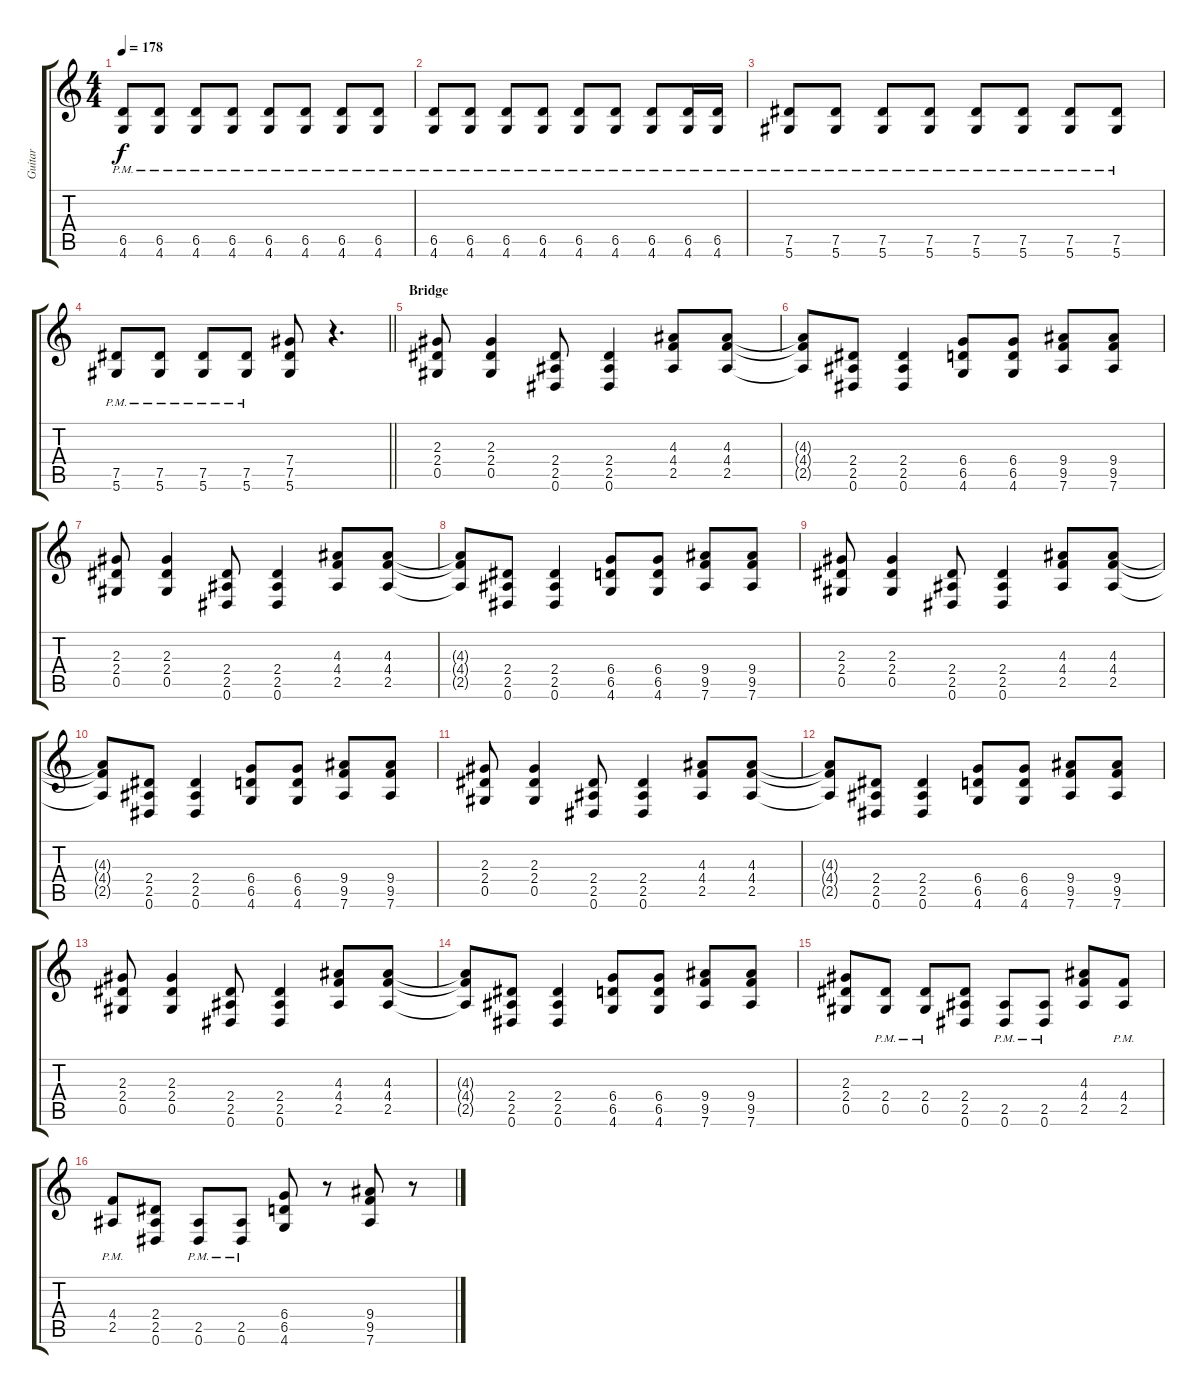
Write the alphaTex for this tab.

\track ("Guitar" "Guitar") {instrument distortionguitar}
\staff {score tabs}
\tuning (Eb4 Bb3 Gb3 Db3 Ab2 Eb2) {hide}
\ts (4 4)
\tempo 178
\clef g2
\ks c
(6.5{pm} 4.6{pm}).8{dy f} (6.5{pm} 4.6{pm}).8 (6.5{pm} 4.6{pm}).8 (6.5{pm} 4.6{pm}).8 (6.5{pm} 4.6{pm}).8 (6.5{pm} 4.6{pm}).8 (6.5{pm} 4.6{pm}).8 (6.5{pm} 4.6{pm}).8 |
(6.5{pm} 4.6{pm}).8 (6.5{pm} 4.6{pm}).8 (6.5{pm} 4.6{pm}).8 (6.5{pm} 4.6{pm}).8 (6.5{pm} 4.6{pm}).8 (6.5{pm} 4.6{pm}).8 (6.5{pm} 4.6{pm}).8 (6.5{pm} 4.6{pm}).16 (6.5{pm} 4.6{pm}).16 |
(7.5{pm} 5.6{pm}).8 (7.5{pm} 5.6{pm}).8 (7.5{pm} 5.6{pm}).8 (7.5{pm} 5.6{pm}).8 (7.5{pm} 5.6{pm}).8 (7.5{pm} 5.6{pm}).8 (7.5{pm} 5.6{pm}).8 (7.5{pm} 5.6{pm}).8 |
\barLineRight lightlight
(7.5{pm} 5.6{pm}).8 (7.5{pm} 5.6{pm}).8 (7.5{pm} 5.6{pm}).8 (7.5{pm} 5.6{pm}).8 (7.4 7.5 5.6).8 r.4{d} |
\section ("" "Bridge")
(2.3 2.4 0.5).8 (2.3 2.4 0.5).4 (2.4 2.5 0.6).8 (2.4 2.5 0.6).4 (4.3 4.4 2.5).8 (4.3 4.4 2.5).8 |
(4.3{t} 4.4{t} 2.5{t}).8 (2.4 2.5 0.6).8 (2.4 2.5 0.6).4 (6.4 6.5 4.6).8 (6.4 6.5 4.6).8 (9.4 9.5 7.6).8 (9.4 9.5 7.6).8 |
(2.3 2.4 0.5).8 (2.3 2.4 0.5).4 (2.4 2.5 0.6).8 (2.4 2.5 0.6).4 (4.3 4.4 2.5).8 (4.3 4.4 2.5).8 |
(4.3{t} 4.4{t} 2.5{t}).8 (2.4 2.5 0.6).8 (2.4 2.5 0.6).4 (6.4 6.5 4.6).8 (6.4 6.5 4.6).8 (9.4 9.5 7.6).8 (9.4 9.5 7.6).8 |
(2.3 2.4 0.5).8 (2.3 2.4 0.5).4 (2.4 2.5 0.6).8 (2.4 2.5 0.6).4 (4.3 4.4 2.5).8 (4.3 4.4 2.5).8 |
(4.3{t} 4.4{t} 2.5{t}).8 (2.4 2.5 0.6).8 (2.4 2.5 0.6).4 (6.4 6.5 4.6).8 (6.4 6.5 4.6).8 (9.4 9.5 7.6).8 (9.4 9.5 7.6).8 |
(2.3 2.4 0.5).8 (2.3 2.4 0.5).4 (2.4 2.5 0.6).8 (2.4 2.5 0.6).4 (4.3 4.4 2.5).8 (4.3 4.4 2.5).8 |
(4.3{t} 4.4{t} 2.5{t}).8 (2.4 2.5 0.6).8 (2.4 2.5 0.6).4 (6.4 6.5 4.6).8 (6.4 6.5 4.6).8 (9.4 9.5 7.6).8 (9.4 9.5 7.6).8 |
(2.3 2.4 0.5).8 (2.3 2.4 0.5).4 (2.4 2.5 0.6).8 (2.4 2.5 0.6).4 (4.3 4.4 2.5).8 (4.3 4.4 2.5).8 |
(4.3{t} 4.4{t} 2.5{t}).8 (2.4 2.5 0.6).8 (2.4 2.5 0.6).4 (6.4 6.5 4.6).8 (6.4 6.5 4.6).8 (9.4 9.5 7.6).8 (9.4 9.5 7.6).8 |
(2.3 2.4 0.5).8 (2.4{pm} 0.5{pm}).8 (2.4{pm} 0.5{pm}).8 (2.4 2.5 0.6).8 (2.5{pm} 0.6{pm}).8 (2.5{pm} 0.6{pm}).8 (4.3 4.4 2.5).8 (4.4{pm} 2.5{pm}).8 |
(4.4{pm} 2.5{pm}).8 (2.4 2.5 0.6).8 (2.5{pm} 0.6{pm}).8 (2.5{pm} 0.6{pm}).8 (6.4 6.5 4.6).8 r.8 (9.4 9.5 7.6).8 r.8
